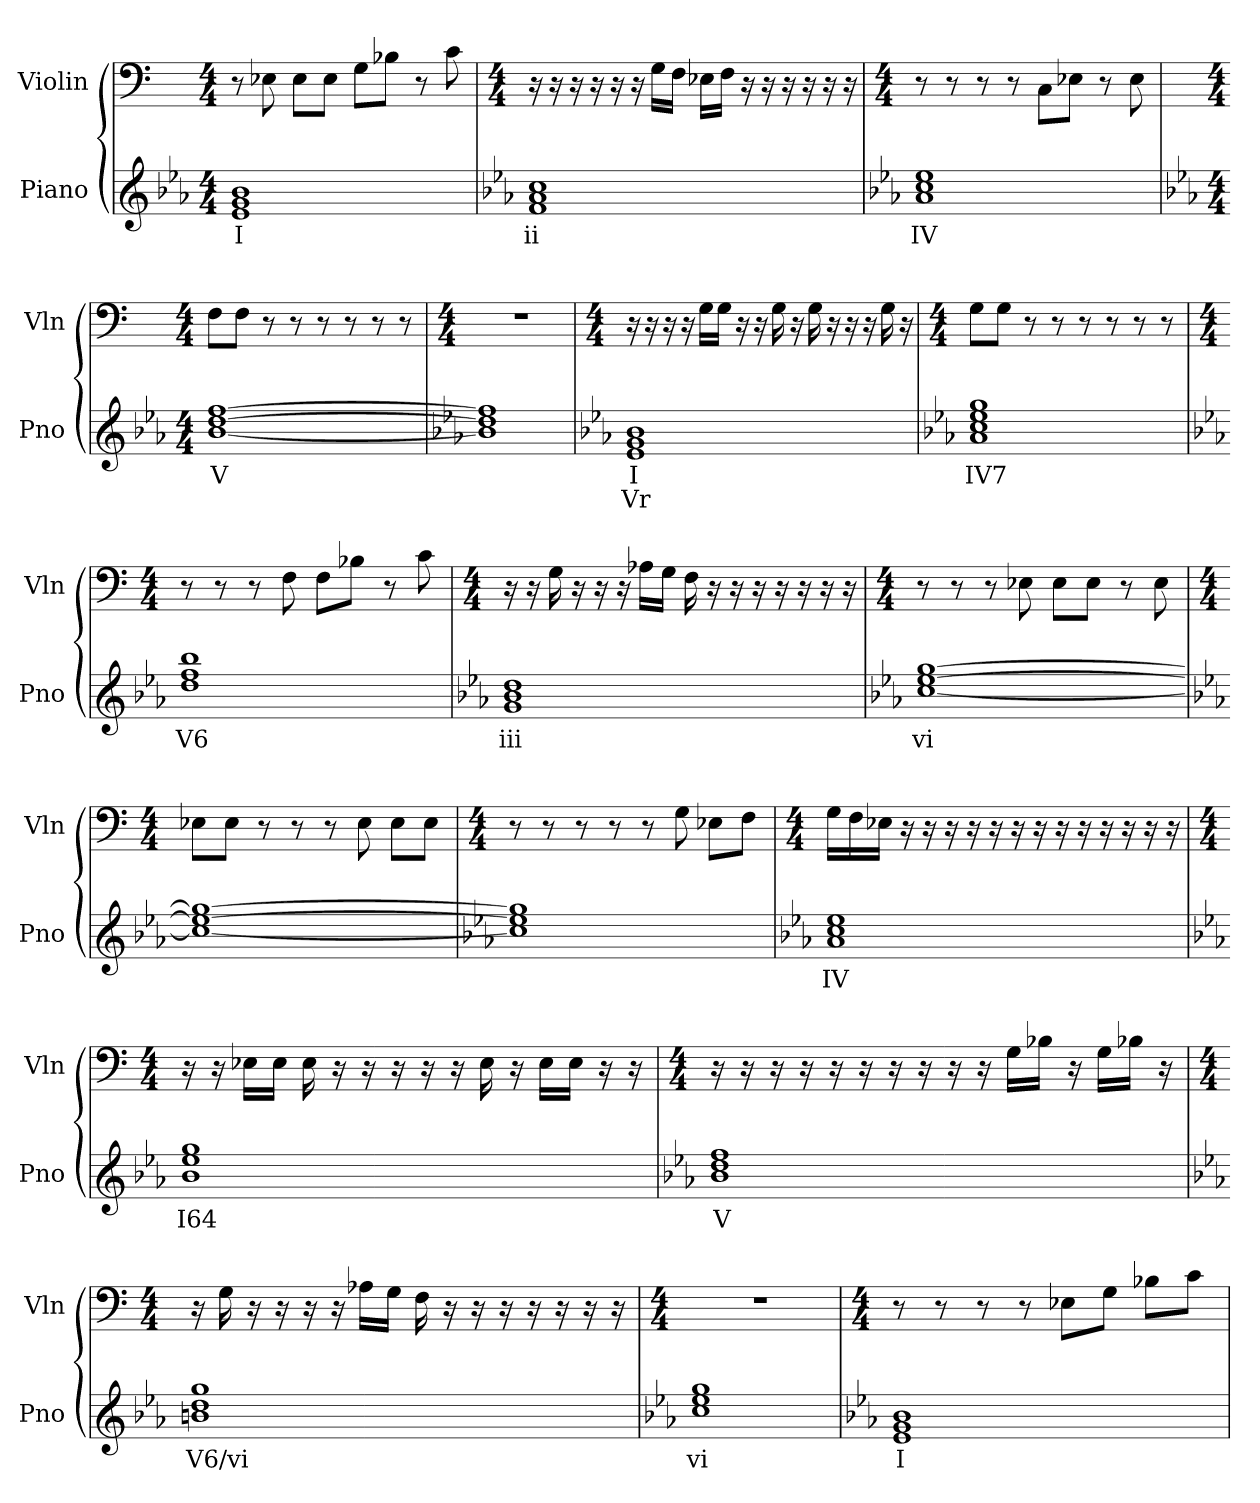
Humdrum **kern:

**kern	**text	**text	**kern
*part2	*part2	*part2	*part1
*staff2	*staff2	*staff2	*staff1
*I"Piano	*	*	*I"Violin
*I'Pno	*	*	*I'Vln
*k[b-e-a-]	*	*	*
*E-:	*	*	*
*M4/4	*	*	*M4/4
=	=	=	=
1e- 1g 1b-	I	.	8r
.	.	.	8E-X
.	.	.	8E-L
.	.	.	8E-J
.	.	.	8GL
.	.	.	8B-XJ
.	.	.	8r
.	.	.	8c
=	=	=	=
*k[b-e-a-]	*	*	*
*E-:	*	*	*
*	*	*	*M4/4
1f 1a- 1cc	ii	.	16r
.	.	.	16r
.	.	.	16r
.	.	.	16r
.	.	.	16r
.	.	.	16r
.	.	.	16GLL
.	.	.	16FJJ
.	.	.	16E-XLL
.	.	.	16FJJ
.	.	.	16r
.	.	.	16r
.	.	.	16r
.	.	.	16r
.	.	.	16r
.	.	.	16r
=	=	=	=
*k[b-e-a-]	*	*	*
*E-:	*	*	*
*	*	*	*M4/4
1a- 1cc 1ee-	IV	.	8r
.	.	.	8r
.	.	.	8r
.	.	.	8r
.	.	.	8CL
.	.	.	8E-XJ
.	.	.	8r
.	.	.	8E-
=	=	=	=
*k[b-e-a-]	*	*	*
*E-:	*	*	*
*M4/4	*	*	*M4/4
[1b- [1dd [1ff	V	.	8FL
.	.	.	8FJ
.	.	.	8r
.	.	.	8r
.	.	.	8r
.	.	.	8r
.	.	.	8r
.	.	.	8r
=	=	=	=
*k[b-e-a-]	*	*	*
*E-:	*	*	*
*	*	*	*M4/4
1b-] 1dd] 1ff]	.	.	1r
=	=	=	=
*k[b-e-a-]	*	*	*
*E-:	*	*	*
*	*	*	*M4/4
1e- 1g 1b-	I	Vr	16r
.	.	.	16r
.	.	.	16r
.	.	.	16r
.	.	.	16GLL
.	.	.	16GJJ
.	.	.	16r
.	.	.	16r
.	.	.	16G
.	.	.	16r
.	.	.	16G
.	.	.	16r
.	.	.	16r
.	.	.	16r
.	.	.	16G
.	.	.	16r
=	=	=	=
*k[b-e-a-]	*	*	*
*E-:	*	*	*
*	*	*	*M4/4
1a- 1cc 1ee- 1gg	IV7	.	8GL
.	.	.	8GJ
.	.	.	8r
.	.	.	8r
.	.	.	8r
.	.	.	8r
.	.	.	8r
.	.	.	8r
=	=	=	=
*k[b-e-a-]	*	*	*
*E-:	*	*	*
*	*	*	*M4/4
1dd 1ff 1bb-	V6	.	8r
.	.	.	8r
.	.	.	8r
.	.	.	8F
.	.	.	8FL
.	.	.	8B-XJ
.	.	.	8r
.	.	.	8c
=	=	=	=
*k[b-e-a-]	*	*	*
*E-:	*	*	*
*	*	*	*M4/4
1g 1b- 1dd	iii	.	16r
.	.	.	16r
.	.	.	16G
.	.	.	16r
.	.	.	16r
.	.	.	16r
.	.	.	16A-XLL
.	.	.	16GJJ
.	.	.	16F
.	.	.	16r
.	.	.	16r
.	.	.	16r
.	.	.	16r
.	.	.	16r
.	.	.	16r
.	.	.	16r
=	=	=	=
*k[b-e-a-]	*	*	*
*E-:	*	*	*
*	*	*	*M4/4
[1cc [1ee- [1gg	vi	.	8r
.	.	.	8r
.	.	.	8r
.	.	.	8E-X
.	.	.	8E-L
.	.	.	8E-J
.	.	.	8r
.	.	.	8E-
=	=	=	=
*k[b-e-a-]	*	*	*
*E-:	*	*	*
*	*	*	*M4/4
1cc_ 1ee-_ 1gg_	.	.	8E-XL
.	.	.	8E-J
.	.	.	8r
.	.	.	8r
.	.	.	8r
.	.	.	8E-
.	.	.	8E-L
.	.	.	8E-J
=	=	=	=
*k[b-e-a-]	*	*	*
*E-:	*	*	*
*	*	*	*M4/4
1cc] 1ee-] 1gg]	.	.	8r
.	.	.	8r
.	.	.	8r
.	.	.	8r
.	.	.	8r
.	.	.	8G
.	.	.	8E-XL
.	.	.	8FJ
=	=	=	=
*k[b-e-a-]	*	*	*
*E-:	*	*	*
*	*	*	*M4/4
1a- 1cc 1ee-	IV	.	16GLL
.	.	.	16F
.	.	.	16E-XJJ
.	.	.	16r
.	.	.	16r
.	.	.	16r
.	.	.	16r
.	.	.	16r
.	.	.	16r
.	.	.	16r
.	.	.	16r
.	.	.	16r
.	.	.	16r
.	.	.	16r
.	.	.	16r
.	.	.	16r
=	=	=	=
*k[b-e-a-]	*	*	*
*E-:	*	*	*
*	*	*	*M4/4
1b- 1ee- 1gg	I64	.	16r
.	.	.	16r
.	.	.	16E-XLL
.	.	.	16E-JJ
.	.	.	16E-
.	.	.	16r
.	.	.	16r
.	.	.	16r
.	.	.	16r
.	.	.	16r
.	.	.	16E-
.	.	.	16r
.	.	.	16E-LL
.	.	.	16E-JJ
.	.	.	16r
.	.	.	16r
=	=	=	=
*k[b-e-a-]	*	*	*
*E-:	*	*	*
*	*	*	*M4/4
1b- 1dd 1ff	V	.	16r
.	.	.	16r
.	.	.	16r
.	.	.	16r
.	.	.	16r
.	.	.	16r
.	.	.	16r
.	.	.	16r
.	.	.	16r
.	.	.	16r
.	.	.	16GLL
.	.	.	16B-XJJ
.	.	.	16r
.	.	.	16GLL
.	.	.	16B-XJJ
.	.	.	16r
=	=	=	=
*k[b-e-a-]	*	*	*
*E-:	*	*	*
*	*	*	*M4/4
1bn 1dd 1gg	V6/vi	.	16r
.	.	.	16G
.	.	.	16r
.	.	.	16r
.	.	.	16r
.	.	.	16r
.	.	.	16A-XLL
.	.	.	16GJJ
.	.	.	16F
.	.	.	16r
.	.	.	16r
.	.	.	16r
.	.	.	16r
.	.	.	16r
.	.	.	16r
.	.	.	16r
=	=	=	=
*k[b-e-a-]	*	*	*
*E-:	*	*	*
*	*	*	*M4/4
1cc 1ee- 1gg	vi	.	1r
=	=	=	=
*k[b-e-a-]	*	*	*
*E-:	*	*	*
*	*	*	*M4/4
1e- 1g 1b-	I	.	8r
.	.	.	8r
.	.	.	8r
.	.	.	8r
.	.	.	8E-XL
.	.	.	8GJ
.	.	.	8B-XL
.	.	.	8cJ
=	=	=	=
*-	*-	*-	*-
